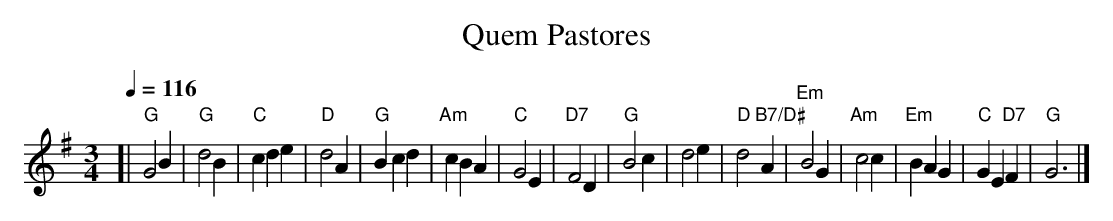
X:1
T:Quem Pastores
L:1/4
M:3/4
Q:1/4=116
K:G
[| "G"G2 B | "G"d2 B | "C"cde | "D"d2 A | "G"Bcd | "Am"cBA | "C"G2 E | "D7"F2 D |\
"G"B2 c | d2 e | "D"d2 "B7/D#"A | "Em"B2 G | "Am"c2 c | "Em"BA G | "C"GE "D7"F | "G"G3 |]
